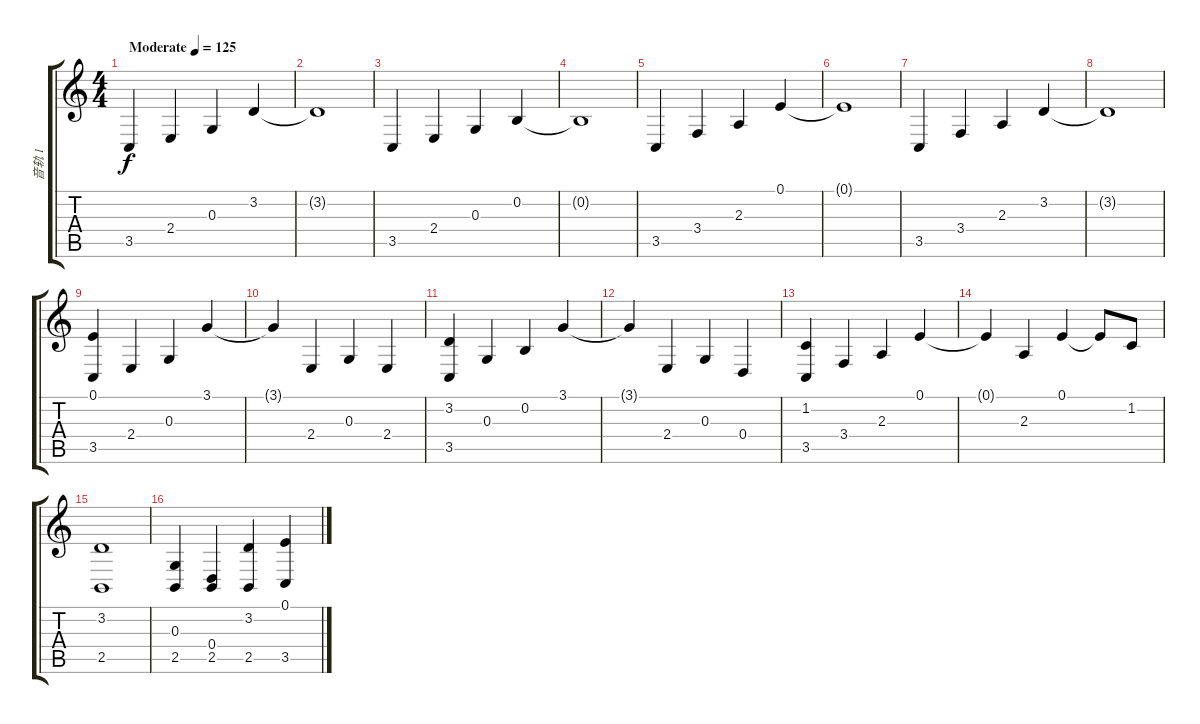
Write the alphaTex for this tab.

\track ("音轨 1" "音轨 1") {instrument acousticgrandpiano}
\staff {score tabs}
\tuning (E4 B3 G3 D3 A2 E2) {hide}
\ts (4 4)
\tempo (125 "Moderate")
\clef g2
\ks c
3.5.4{dy f instrument acousticgrandpiano} 2.4.4 0.3.4 3.2.4 |
3.2{t}.1 |
3.5.4 2.4.4 0.3.4 0.2.4 |
0.2{t}.1 |
3.5.4 3.4.4 2.3.4 0.1.4 |
0.1{t}.1 |
3.5.4 3.4.4 2.3.4 3.2.4 |
3.2{t}.1 |
(0.1 3.5).4 2.4.4 0.3.4 3.1.4 |
3.1{t}.4 2.4.4 0.3.4 2.4.4 |
(3.2 3.5).4 0.3.4 0.2.4 3.1.4 |
3.1{t}.4 2.4.4 0.3.4 0.4.4 |
(1.2 3.5).4 3.4.4 2.3.4 0.1.4 |
0.1{t}.4 2.3.4 0.1.4 0.1{t}.8 1.2.8 |
(3.2 2.5).1 |
(0.3 2.5).4 (0.4 2.5).4 (3.2 2.5).4 (0.1 3.5).4
